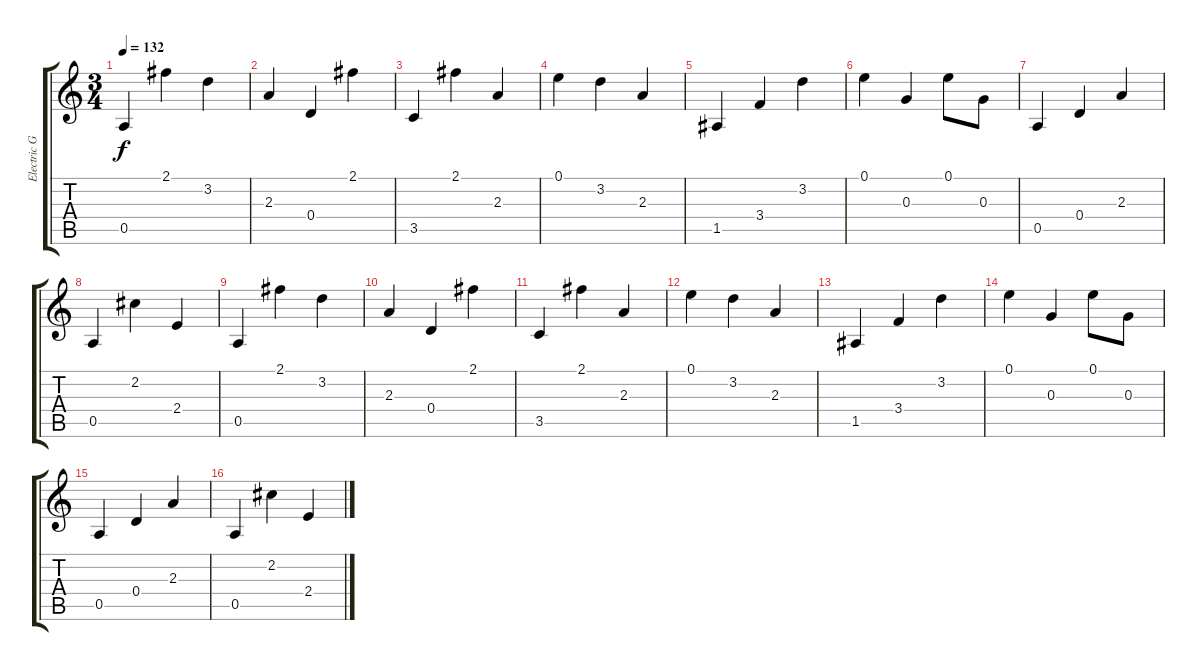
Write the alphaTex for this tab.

\track ("Electric Guitar 1 (Gilmour)" "Electric G") {instrument electricguitarjazz}
\staff {score tabs}
\tuning (E4 B3 G3 D3 A2 E2) {hide}
\ts (3 4)
\section ("" "")
\tempo 132
\clef g2
\ks c
0.5.4{dy f} 2.1.4 3.2.4 |
2.3.4 0.4.4 2.1.4 |
3.5.4 2.1.4 2.3.4 |
0.1.4 3.2.4 2.3.4 |
1.5.4 3.4.4 3.2.4 |
0.1.4 0.3.4 0.1.8 0.3.8 |
0.5.4 0.4.4 2.3.4 |
0.5.4 2.2.4 2.4.4 |
\section ("" "")
0.5.4 2.1.4 3.2.4 |
2.3.4 0.4.4 2.1.4 |
3.5.4 2.1.4 2.3.4 |
0.1.4 3.2.4 2.3.4 |
1.5.4 3.4.4 3.2.4 |
0.1.4 0.3.4 0.1.8 0.3.8 |
0.5.4 0.4.4 2.3.4 |
0.5.4 2.2.4 2.4.4
